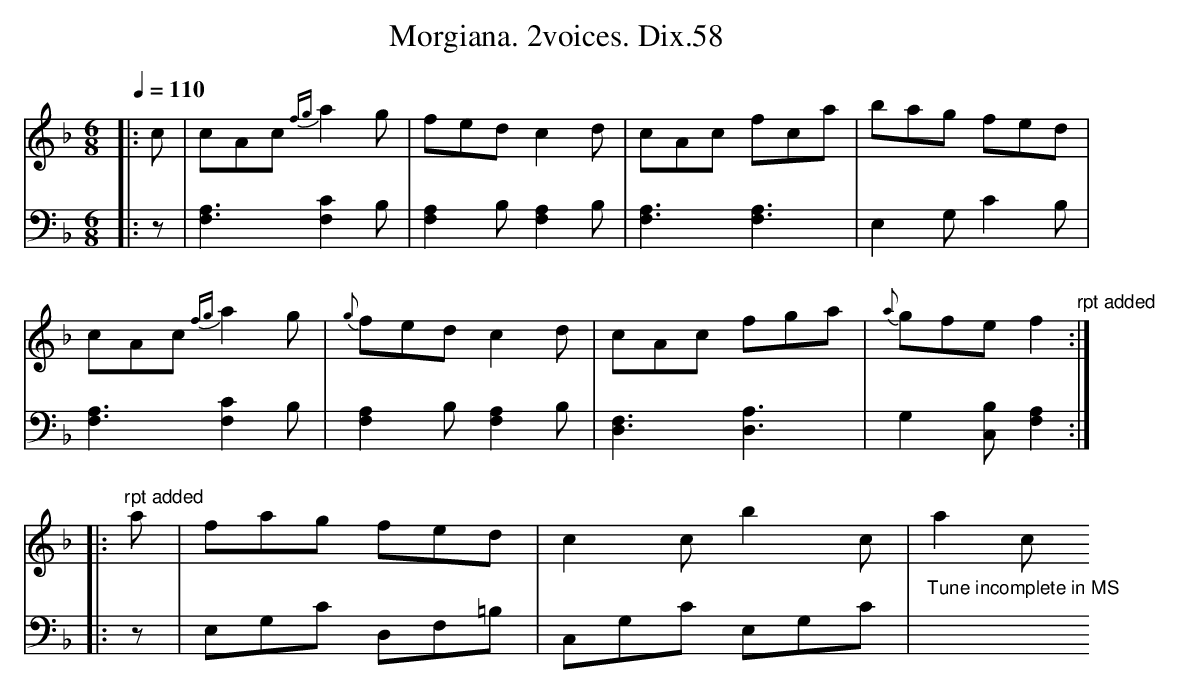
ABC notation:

X:1
T:Morgiana. 2voices. Dix.58
M:6/8
L:1/8
Q:1/4=110
K:F
[V:1]|:c|cAc {fg}a2g|fedc2d|cAc fca|bag fed|
[V:2]|:z|[A,3F,3] [C2F,2]B,|[A,2F,2]B, [A,2F,2]B,|[A,3F,3] [A,3F,3]|E,2G, C2B,|
[V:1]cAc {fg}a2g|{g}fedc2d|cAc fga|{a}gfe f2"rpt added":|
[V:2][A,3F,3] [C2F,2]B,|[A,2F,2]B, [A,2F,2]B,|[F,3D,3][A,3D,3]|G,2[B,C,][A,2F,2]:|
[V:1]|:"rpt added"a|fag fed|c2cb2c|"_Tune incomplete in MS"a2c
[V:2]|:z|E,G,C D,F,=B,|C,G,C E,G,C|
